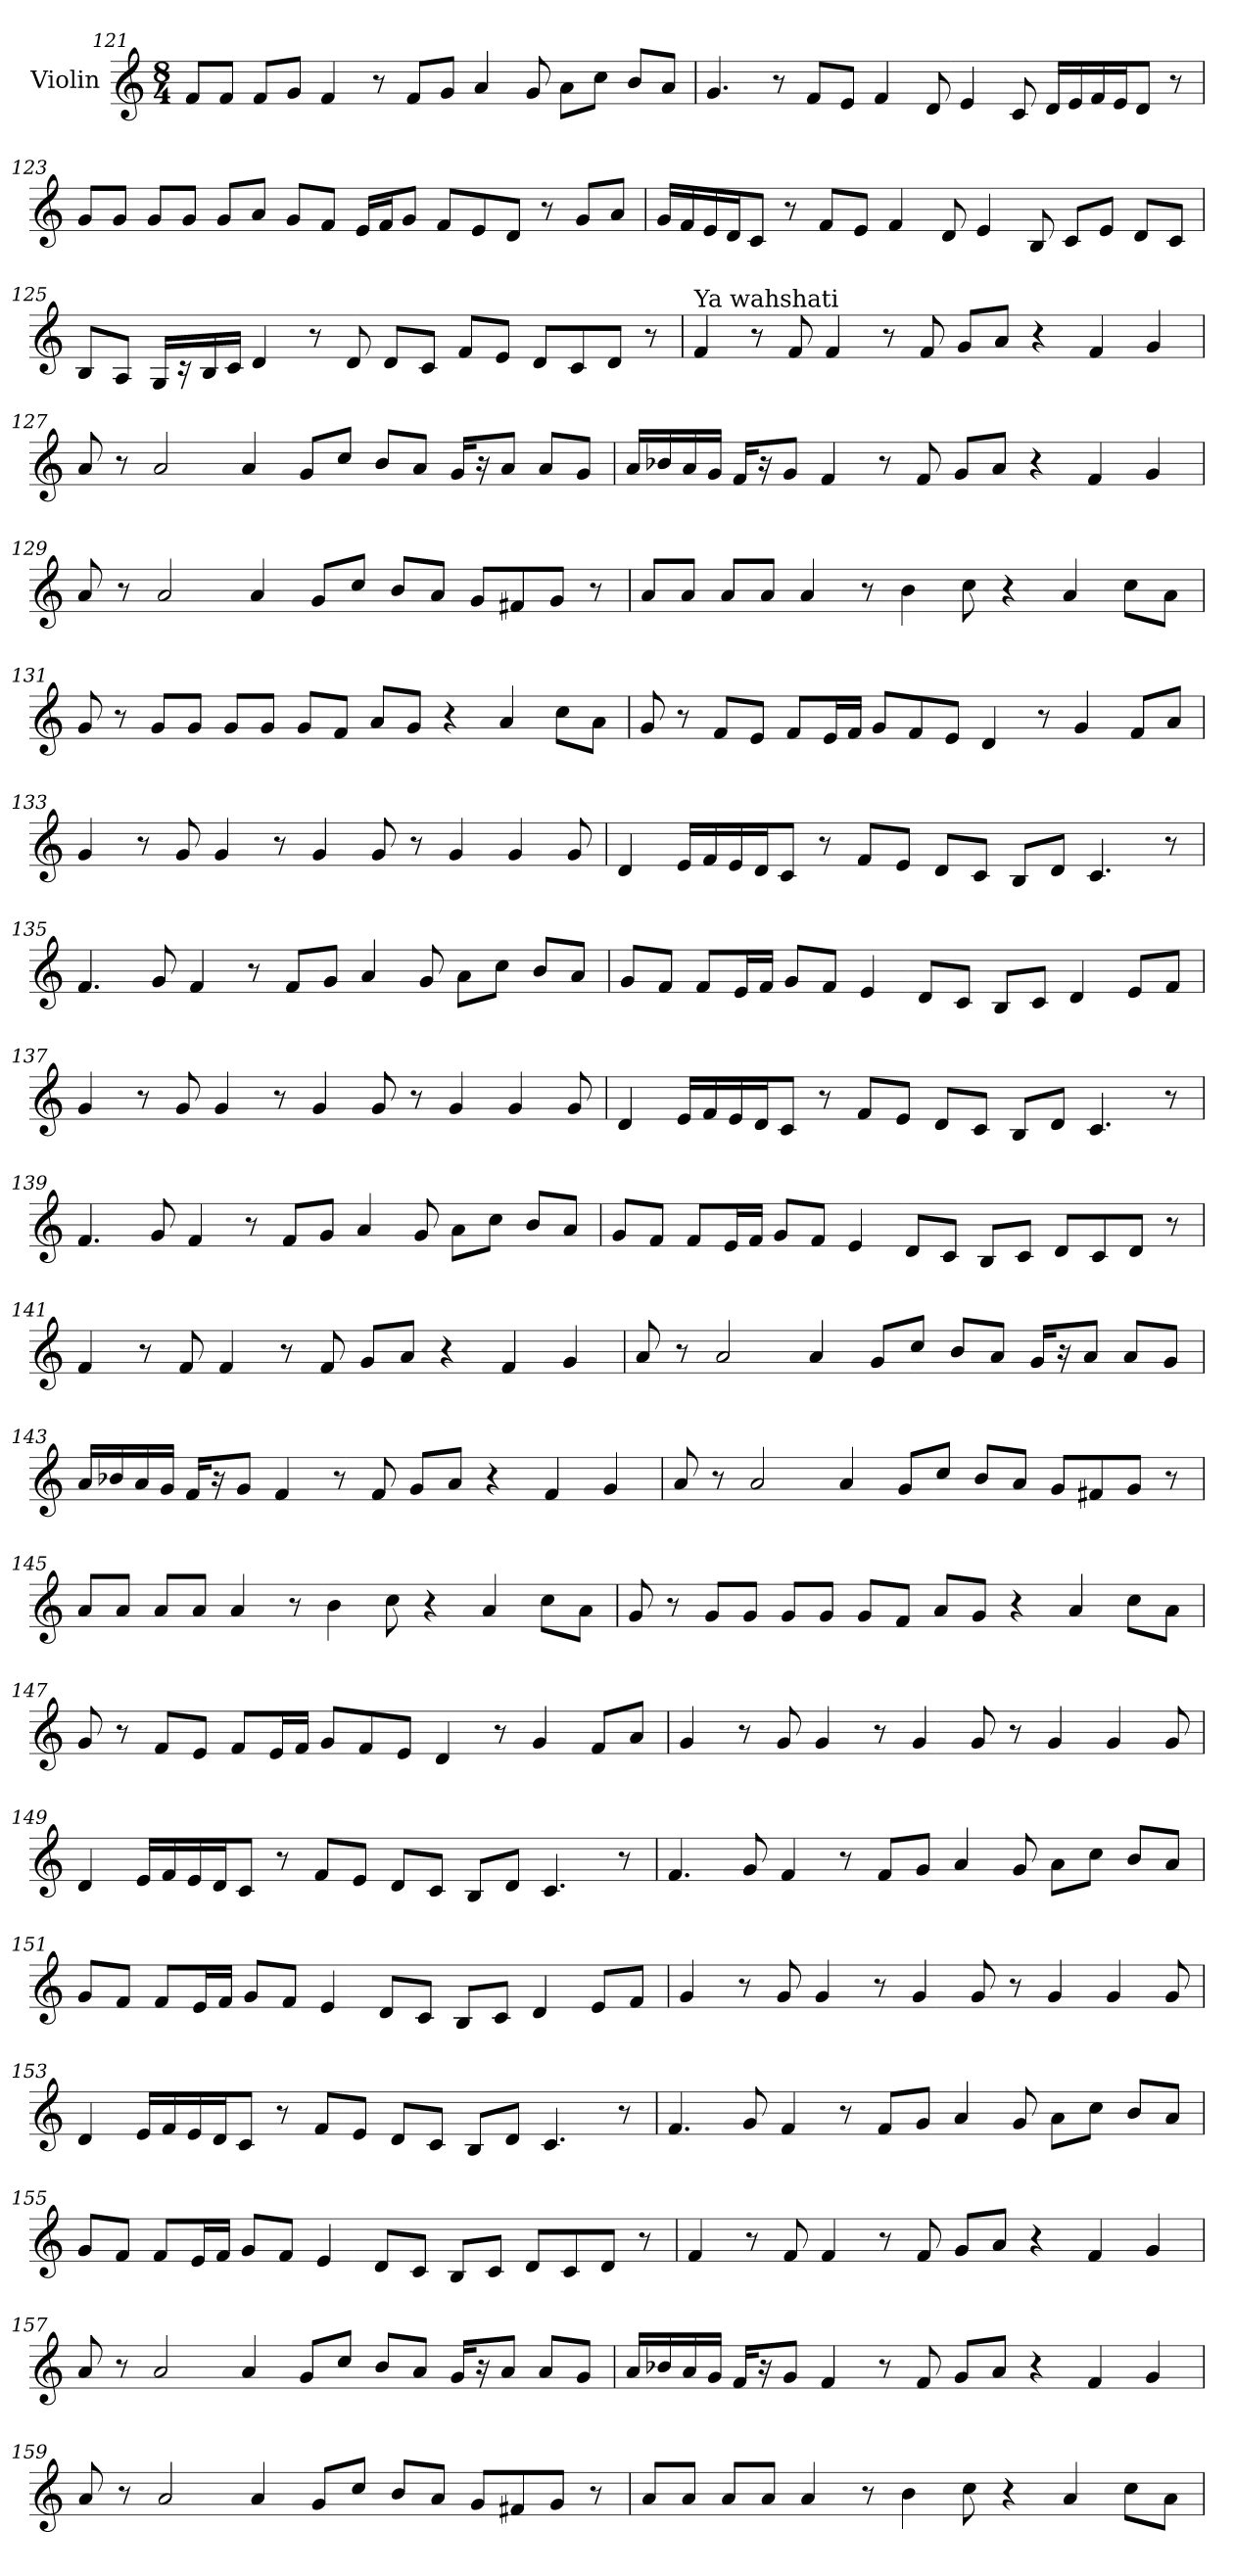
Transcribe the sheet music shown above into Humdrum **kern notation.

**kern
*part1
*staff1
*I"Violin
!!LO:LB:g=z
*clefG2
*k[]
*M8/4
=121
8f/L
8f/J
8f/L
8g/J
4f/
8r
8f/L
8g/J
4a/
8g/
8a\L
8cc\J
8b/L
8a/J
=122
4.g/
8r
8f/L
8e/J
4f/
8d/
4e/
8c/
16d/LL
16e/
16f/
16e/J
8d/J
8r
!!LO:LB:g=z
=123
8g/L
8g/J
8g/L
8g/J
8g/L
8a/J
8g/L
8f/J
16e/LL
16f/J
8g/J
8f/L
8e/
8d/J
8r
8g/L
8a/J
=124
16g/LL
16f/
16e/
16d/J
8c/J
8r
8f/L
8e/J
4f/
8d/
4e/
8B/
8c/L
8e/J
8d/L
8c/J
!!LO:LB:g=z
=125
8B/L
8A/J
16G/LL
16r
16B/
16c/JJ
4d/
8r
8d/
8d/L
8c/J
8f/L
8e/J
8d/L
8c/
8d/J
8r
=126
!LO:TX:a:t=Ya wahshati
4f/
8r
8f/
4f/
8r
8f/
8g/L
8a/J
4r
4f/
4g/
!!LO:LB:g=z
=127
8a/
8r
2a/
4a/
8g/L
8cc/J
8b/L
8a/J
16g/KL
16r
8a/J
8a/L
8g/J
=128
16a/LL
16b-X/
16a/
16g/JJ
16f/KL
16r
8g/J
4f/
8r
8f/
8g/L
8a/J
4r
4f/
4g/
!!LO:LB:g=z
=129
8a/
8r
2a/
4a/
8g/L
8cc/J
8b/L
8a/J
8g/L
8f#X/
8g/J
8r
=130
8a/L
8a/J
8a/L
8a/J
4a/
8r
4b\
8cc\
4r
4a/
8cc\L
8a\J
!!LO:LB:g=z
=131
8g/
8r
8g/L
8g/J
8g/L
8g/J
8g/L
8f/J
8a/L
8g/J
4r
4a/
8cc\L
8a\J
=132
8g/
8r
8f/L
8e/J
8f/L
16e/L
16f/JJ
8g/L
8f/
8e/J
4d/
8r
4g/
8f/L
8a/J
!!LO:LB:g=z
=133
4g/
8r
8g/
4g/
8r
4g/
8g/
8r
4g/
4g/
8g/
=134
4d/
16e/LL
16f/
16e/
16d/J
8c/J
8r
8f/L
8e/J
8d/L
8c/J
8B/L
8d/J
4.c/
8r
!!LO:PB:g=z
=135
4.f/
8g/
4f/
8r
8f/L
8g/J
4a/
8g/
8a\L
8cc\J
8b/L
8a/J
=136
8g/L
8f/J
8f/L
16e/L
16f/JJ
8g/L
8f/J
4e/
8d/L
8c/J
8B/L
8c/J
4d/
8e/L
8f/J
!!LO:LB:g=z
=137
4g/
8r
8g/
4g/
8r
4g/
8g/
8r
4g/
4g/
8g/
=138
4d/
16e/LL
16f/
16e/
16d/J
8c/J
8r
8f/L
8e/J
8d/L
8c/J
8B/L
8d/J
4.c/
8r
!!LO:LB:g=z
=139
4.f/
8g/
4f/
8r
8f/L
8g/J
4a/
8g/
8a\L
8cc\J
8b/L
8a/J
=140
8g/L
8f/J
8f/L
16e/L
16f/JJ
8g/L
8f/J
4e/
8d/L
8c/J
8B/L
8c/J
8d/L
8c/
8d/J
8r
!!LO:LB:g=z
=141
4f/
8r
8f/
4f/
8r
8f/
8g/L
8a/J
4r
4f/
4g/
=142
8a/
8r
2a/
4a/
8g/L
8cc/J
8b/L
8a/J
16g/KL
16r
8a/J
8a/L
8g/J
!!LO:LB:g=z
=143
16a/LL
16b-X/
16a/
16g/JJ
16f/KL
16r
8g/J
4f/
8r
8f/
8g/L
8a/J
4r
4f/
4g/
!!LO:LB:g=z
=144
8a/
8r
2a/
4a/
8g/L
8cc/J
8b/L
8a/J
8g/L
8f#X/
8g/J
8r
=145
8a/L
8a/J
8a/L
8a/J
4a/
8r
4b\
8cc\
4r
4a/
8cc\L
8a\J
!!LO:LB:g=z
=146
8g/
8r
8g/L
8g/J
8g/L
8g/J
8g/L
8f/J
8a/L
8g/J
4r
4a/
8cc\L
8a\J
=147
8g/
8r
8f/L
8e/J
8f/L
16e/L
16f/JJ
8g/L
8f/
8e/J
4d/
8r
4g/
8f/L
8a/J
!!LO:LB:g=z
=148
4g/
8r
8g/
4g/
8r
4g/
8g/
8r
4g/
4g/
8g/
=149
4d/
16e/LL
16f/
16e/
16d/J
8c/J
8r
8f/L
8e/J
8d/L
8c/J
8B/L
8d/J
4.c/
8r
!!LO:PB:g=z
=150
4.f/
8g/
4f/
8r
8f/L
8g/J
4a/
8g/
8a\L
8cc\J
8b/L
8a/J
=151
8g/L
8f/J
8f/L
16e/L
16f/JJ
8g/L
8f/J
4e/
8d/L
8c/J
8B/L
8c/J
4d/
8e/L
8f/J
!!LO:LB:g=z
=152
4g/
8r
8g/
4g/
8r
4g/
8g/
8r
4g/
4g/
8g/
=153
4d/
16e/LL
16f/
16e/
16d/J
8c/J
8r
8f/L
8e/J
8d/L
8c/J
8B/L
8d/J
4.c/
8r
!!LO:LB:g=z
=154
4.f/
8g/
4f/
8r
8f/L
8g/J
4a/
8g/
8a\L
8cc\J
8b/L
8a/J
=155
8g/L
8f/J
8f/L
16e/L
16f/JJ
8g/L
8f/J
4e/
8d/L
8c/J
8B/L
8c/J
8d/L
8c/
8d/J
8r
!!LO:LB:g=z
=156
4f/
8r
8f/
4f/
8r
8f/
8g/L
8a/J
4r
4f/
4g/
=157
8a/
8r
2a/
4a/
8g/L
8cc/J
8b/L
8a/J
16g/KL
16r
8a/J
8a/L
8g/J
!!LO:LB:g=z
=158
16a/LL
16b-X/
16a/
16g/JJ
16f/KL
16r
8g/J
4f/
8r
8f/
8g/L
8a/J
4r
4f/
4g/
!!LO:LB:g=z
=159
8a/
8r
2a/
4a/
8g/L
8cc/J
8b/L
8a/J
8g/L
8f#X/
8g/J
8r
=160
8a/L
8a/J
8a/L
8a/J
4a/
8r
4b\
8cc\
4r
4a/
8cc\L
8a\J
=
*-
